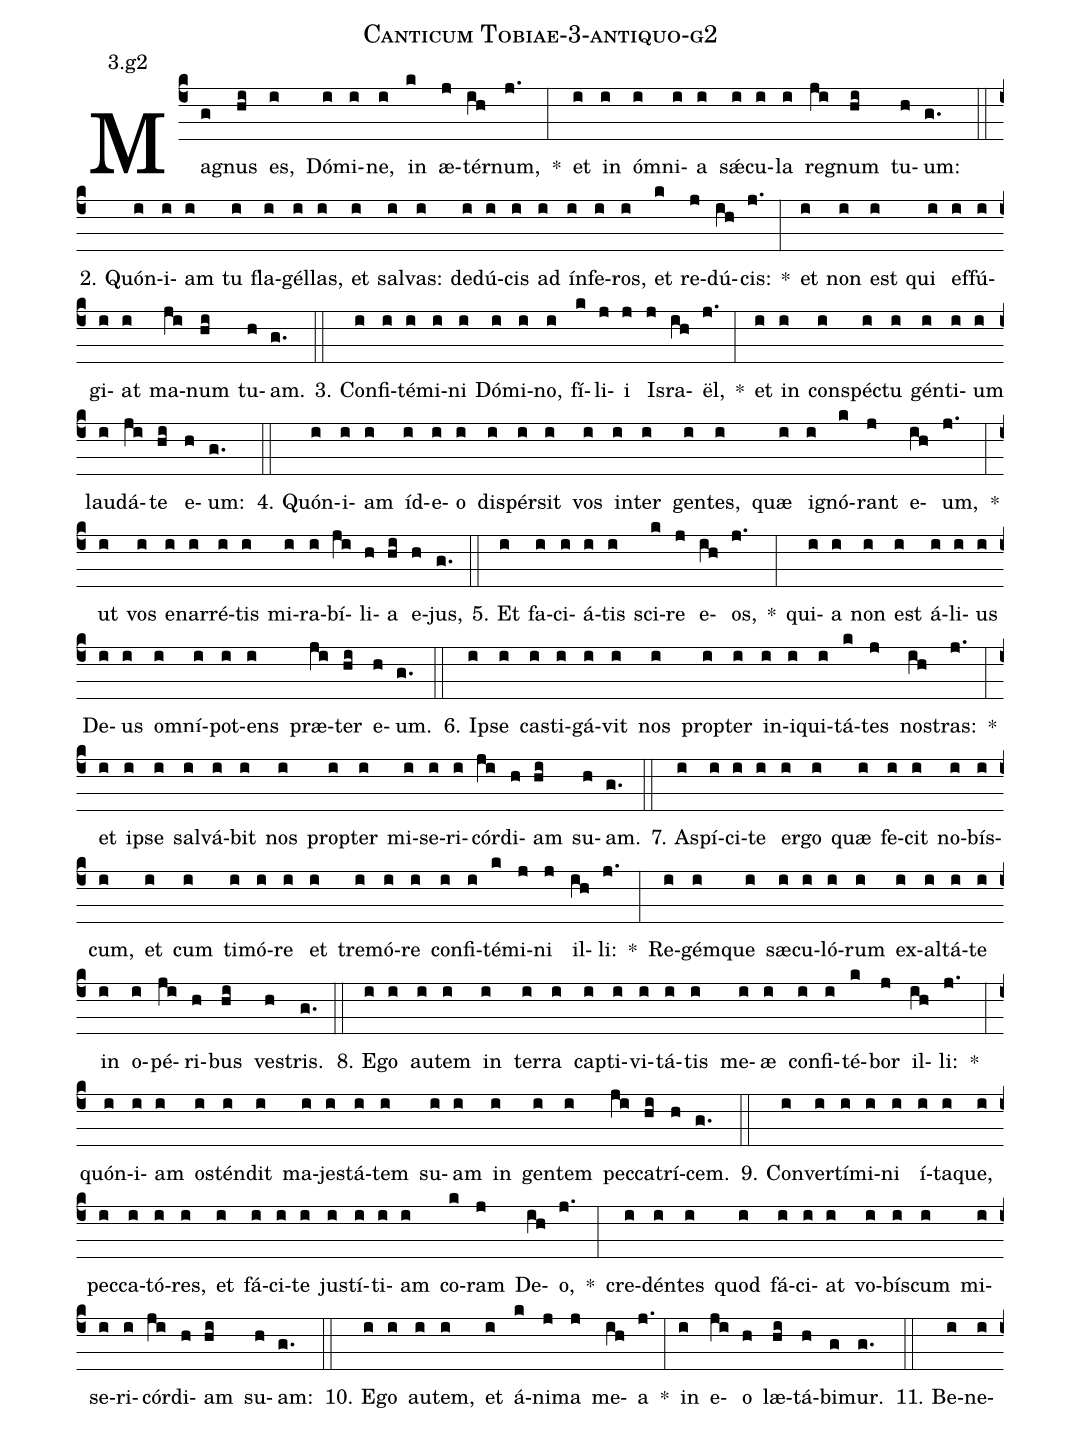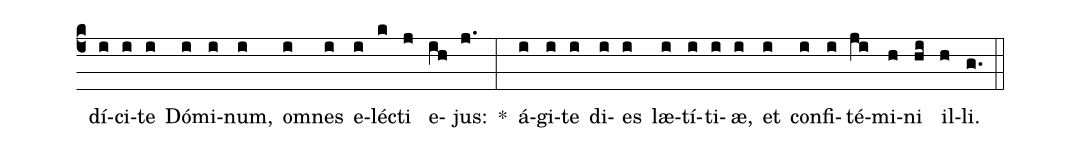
name: Canticum Tobiae-3-antiquo-g2;
annotation: 3.g2;
%%
(c4)Ma(g)gnus(hi) es,(i) Dó(i)mi(i)ne,(i) in(k) æ(j)tér(ih)num,(j.) *(:) et(i) in(i) óm(i)ni(i)a(i) sǽ(i)cu(i)la(i) re(ji)gnum(hi) tu(h)um:(g.) (::)
2. Quón(i)i(i)am(i) tu(i) fla(i)gél(i)las,(i) et(i) sal(i)vas:(i) de(i)dú(i)cis(i) ad(i) ín(i)fe(i)ros,(i) et(k) re(j)dú(ih)cis:(j.) *(:) et(i) non(i) est(i) qui(i) ef(i)fú(i)gi(i)at(i) ma(ji)num(hi) tu(h)am.(g.) (::)
3. Con(i)fi(i)té(i)mi(i)ni(i) Dó(i)mi(i)no,(i) fí(k)li(j)i(j) Is(j)ra(ih)ël,(j.) *(:) et(i) in(i) con(i)spéc(i)tu(i) gén(i)ti(i)um(i) lau(i)dá(ji)te(hi) e(h)um:(g.) (::)
4. Quón(i)i(i)am(i) íd(i)e(i)o(i) di(i)spér(i)sit(i) vos(i) in(i)ter(i) gen(i)tes,(i) quæ(i) i(i)gnó(k)rant(j) e(ih)um,(j.) *(:) ut(i) vos(i) e(i)nar(i)ré(i)tis(i) mi(i)ra(i)bí(ji)li(h)a(hi) e(h)jus,(g.) (::)
5. Et(i) fa(i)ci(i)á(i)tis(i) sci(k)re(j) e(ih)os,(j.) *(:) qui(i)a(i) non(i) est(i) á(i)li(i)us(i) De(i)us(i) om(i)ní(i)pot(i)ens(i) præ(ji)ter(hi) e(h)um.(g.) (::)
6. Ip(i)se(i) cas(i)ti(i)gá(i)vit(i) nos(i) prop(i)ter(i) in(i)i(i)qui(i)tá(k)tes(j) nos(ih)tras:(j.) *(:) et(i) ip(i)se(i) sal(i)vá(i)bit(i) nos(i) prop(i)ter(i) mi(i)se(i)ri(i)cór(ji)di(h)am(hi) su(h)am.(g.) (::)
7. A(i)spí(i)ci(i)te(i) er(i)go(i) quæ(i) fe(i)cit(i) no(i)bís(i)cum,(i) et(i) cum(i) ti(i)mó(i)re(i) et(i) tre(i)mó(i)re(i) con(i)fi(i)té(k)mi(j)ni(j) il(ih)li:(j.) *(:) Re(i)gém(i)que(i) sæ(i)cu(i)ló(i)rum(i) ex(i)al(i)tá(i)te(i) in(i) o(i)pé(ji)ri(h)bus(hi) ves(h)tris.(g.) (::)
8. E(i)go(i) au(i)tem(i) in(i) ter(i)ra(i) cap(i)ti(i)vi(i)tá(i)tis(i) me(i)æ(i) con(i)fi(i)té(k)bor(j) il(ih)li:(j.) *(:) quón(i)i(i)am(i) os(i)tén(i)dit(i) ma(i)jes(i)tá(i)tem(i) su(i)am(i) in(i) gen(i)tem(i) pec(ji)ca(hi)trí(h)cem.(g.) (::)
9. Con(i)ver(i)tí(i)mi(i)ni(i) í(i)ta(i)que,(i) pec(i)ca(i)tó(i)res,(i) et(i) fá(i)ci(i)te(i) jus(i)tí(i)ti(i)am(i) co(k)ram(j) De(ih)o,(j.) *(:) cre(i)dén(i)tes(i) quod(i) fá(i)ci(i)at(i) vo(i)bís(i)cum(i) mi(i)se(i)ri(i)cór(ji)di(h)am(hi) su(h)am:(g.) (::)
10. E(i)go(i) au(i)tem,(i) et(i) á(k)ni(j)ma(j) me(ih)a(j.) *(:) in(i) e(ji)o(h) læ(hi)tá(h)bi(g)mur.(g.) (::)
11. Be(i)ne(i)dí(i)ci(i)te(i) Dó(i)mi(i)num,(i) om(i)nes(i) e(i)léc(k)ti(j) e(ih)jus:(j.) *(:) á(i)gi(i)te(i) di(i)es(i) læ(i)tí(i)ti(i)æ,(i) et(i) con(i)fi(i)té(ji)mi(h)ni(hi) il(h)li.(g.) (::)
